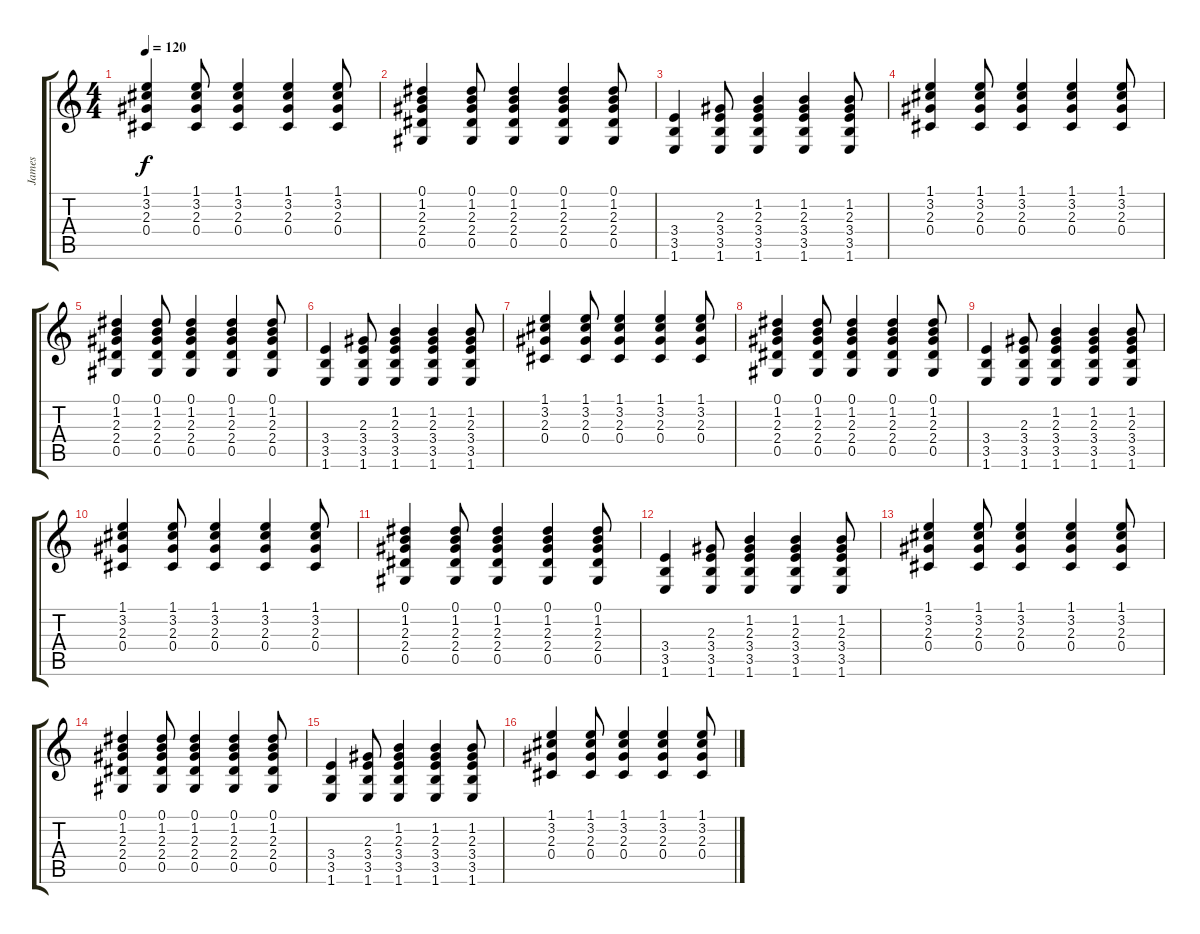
\track ("James" "James") {instrument acousticguitarsteel}
\staff {score tabs}
\tuning (Eb4 Bb3 Gb3 Db3 Ab2 Eb2) {hide}
\ts (4 4)
\tempo 120
\clef g2
\ks c
(1.1 3.2 2.3 0.4).4{dy f} (1.1 3.2 2.3 0.4).8 (1.1 3.2 2.3 0.4).4 (1.1 3.2 2.3 0.4).4 (1.1 3.2 2.3 0.4).8 |
(0.1 1.2 2.3 2.4 0.5).4 (0.1 1.2 2.3 2.4 0.5).8 (0.1 1.2 2.3 2.4 0.5).4 (0.1 1.2 2.3 2.4 0.5).4 (0.1 1.2 2.3 2.4 0.5).8 |
(3.4 3.5 1.6).4 (2.3 3.4 3.5 1.6).8 (1.2 2.3 3.4 3.5 1.6).4 (1.2 2.3 3.4 3.5 1.6).4 (1.2 2.3 3.4 3.5 1.6).8 |
(1.1 3.2 2.3 0.4).4 (1.1 3.2 2.3 0.4).8 (1.1 3.2 2.3 0.4).4 (1.1 3.2 2.3 0.4).4 (1.1 3.2 2.3 0.4).8 |
(0.1 1.2 2.3 2.4 0.5).4 (0.1 1.2 2.3 2.4 0.5).8 (0.1 1.2 2.3 2.4 0.5).4 (0.1 1.2 2.3 2.4 0.5).4 (0.1 1.2 2.3 2.4 0.5).8 |
(3.4 3.5 1.6).4 (2.3 3.4 3.5 1.6).8 (1.2 2.3 3.4 3.5 1.6).4 (1.2 2.3 3.4 3.5 1.6).4 (1.2 2.3 3.4 3.5 1.6).8 |
(1.1 3.2 2.3 0.4).4 (1.1 3.2 2.3 0.4).8 (1.1 3.2 2.3 0.4).4 (1.1 3.2 2.3 0.4).4 (1.1 3.2 2.3 0.4).8 |
(0.1 1.2 2.3 2.4 0.5).4 (0.1 1.2 2.3 2.4 0.5).8 (0.1 1.2 2.3 2.4 0.5).4 (0.1 1.2 2.3 2.4 0.5).4 (0.1 1.2 2.3 2.4 0.5).8 |
(3.4 3.5 1.6).4 (2.3 3.4 3.5 1.6).8 (1.2 2.3 3.4 3.5 1.6).4 (1.2 2.3 3.4 3.5 1.6).4 (1.2 2.3 3.4 3.5 1.6).8 |
(1.1 3.2 2.3 0.4).4 (1.1 3.2 2.3 0.4).8 (1.1 3.2 2.3 0.4).4 (1.1 3.2 2.3 0.4).4 (1.1 3.2 2.3 0.4).8 |
(0.1 1.2 2.3 2.4 0.5).4 (0.1 1.2 2.3 2.4 0.5).8 (0.1 1.2 2.3 2.4 0.5).4 (0.1 1.2 2.3 2.4 0.5).4 (0.1 1.2 2.3 2.4 0.5).8 |
(3.4 3.5 1.6).4 (2.3 3.4 3.5 1.6).8 (1.2 2.3 3.4 3.5 1.6).4 (1.2 2.3 3.4 3.5 1.6).4 (1.2 2.3 3.4 3.5 1.6).8 |
(1.1 3.2 2.3 0.4).4 (1.1 3.2 2.3 0.4).8 (1.1 3.2 2.3 0.4).4 (1.1 3.2 2.3 0.4).4 (1.1 3.2 2.3 0.4).8 |
(0.1 1.2 2.3 2.4 0.5).4 (0.1 1.2 2.3 2.4 0.5).8 (0.1 1.2 2.3 2.4 0.5).4 (0.1 1.2 2.3 2.4 0.5).4 (0.1 1.2 2.3 2.4 0.5).8 |
(3.4 3.5 1.6).4 (2.3 3.4 3.5 1.6).8 (1.2 2.3 3.4 3.5 1.6).4 (1.2 2.3 3.4 3.5 1.6).4 (1.2 2.3 3.4 3.5 1.6).8 |
(1.1 3.2 2.3 0.4).4 (1.1 3.2 2.3 0.4).8 (1.1 3.2 2.3 0.4).4 (1.1 3.2 2.3 0.4).4 (1.1 3.2 2.3 0.4).8
